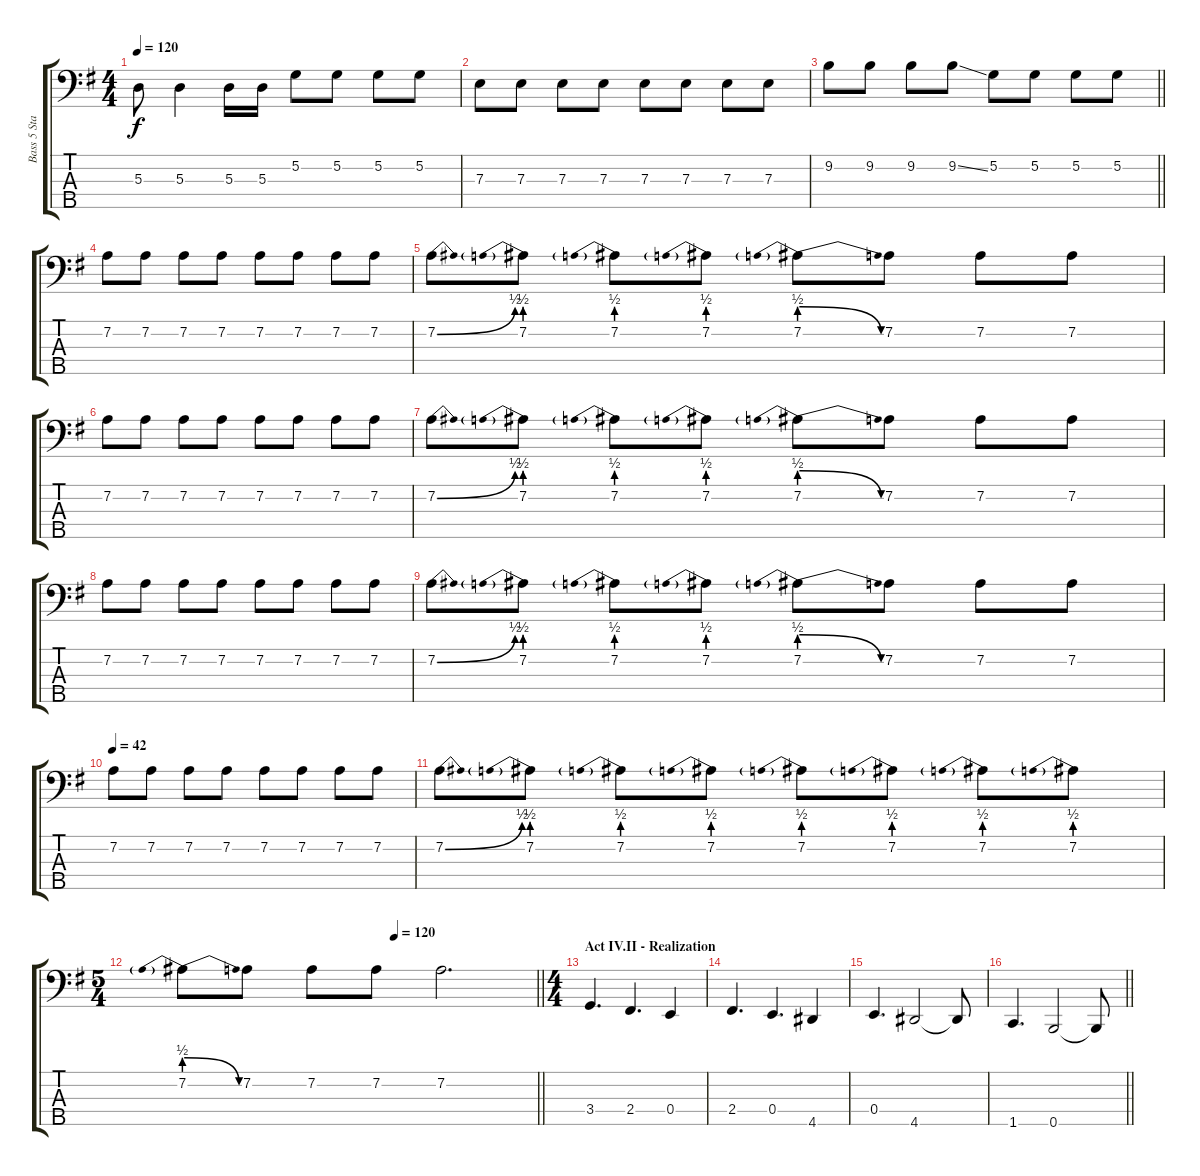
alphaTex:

\track ("Bass 5 Standard" "Bass 5 Sta") {instrument electricbassfinger}
\staff {score tabs}
\tuning (G2 D2 A1 E1 B0) {hide}
\ts (4 4)
\tempo 120
\clef f4
\ks eminor
5.3.8{dy f} 5.3.4 5.3.16 5.3.16 5.2.8 5.2.8 5.2.8 5.2.8 |
7.3.8 7.3.8 7.3.8 7.3.8 7.3.8 7.3.8 7.3.8 7.3.8 |
\barLineRight lightlight
9.2.8 9.2.8 9.2.8 9.2{ss}.8 5.2.8 5.2.8 5.2.8 5.2.8 |
\section ("" "")
7.2.8 7.2.8 7.2.8 7.2.8 7.2.8 7.2.8 7.2.8 7.2.8 |
7.2{be (bend 0 0 60 2)}.8 7.2{be (prebend 0 2 60 2)}.8 7.2{be (prebend 0 2 60 2)}.8 7.2{be (prebend 0 2 60 2)}.8 7.2{be (prebendrelease 0 2 60 0)}.8 7.2.8 7.2.8 7.2.8 |
7.2.8 7.2.8 7.2.8 7.2.8 7.2.8 7.2.8 7.2.8 7.2.8 |
7.2{be (bend 0 0 60 2)}.8 7.2{be (prebend 0 2 60 2)}.8 7.2{be (prebend 0 2 60 2)}.8 7.2{be (prebend 0 2 60 2)}.8 7.2{be (prebendrelease 0 2 60 0)}.8 7.2.8 7.2.8 7.2.8 |
7.2.8 7.2.8 7.2.8 7.2.8 7.2.8 7.2.8 7.2.8 7.2.8 |
7.2{be (bend 0 0 60 2)}.8 7.2{be (prebend 0 2 60 2)}.8 7.2{be (prebend 0 2 60 2)}.8 7.2{be (prebend 0 2 60 2)}.8 7.2{be (prebendrelease 0 2 60 0)}.8 7.2.8 7.2.8 7.2.8 |
\tempo 42
7.2.8 7.2.8 7.2.8 7.2.8 7.2.8 7.2.8 7.2.8 7.2.8 |
7.2{be (bend 0 0 60 2)}.8 7.2{be (prebend 0 2 60 2)}.8 7.2{be (prebend 0 2 60 2)}.8 7.2{be (prebend 0 2 60 2)}.8 7.2{be (prebend 0 2 60 2)}.8 7.2{be (prebend 0 2 60 2)}.8 7.2{be (prebend 0 2 60 2)}.8 7.2{be (prebend 0 2 60 2)}.8 |
\ts (5 4)
\tempo (120 0.6)
\barLineRight lightlight
7.2{be (prebendrelease 0 2 60 0)}.8 7.2.8 7.2.8 7.2.8 7.2.2{d} |
\ts (4 4)
\section ("" "Act IV.II - Realization")
3.4.4{d} 2.4.4{d} 0.4.4 |
2.4.4{d} 0.4.4{d} 4.5.4 |
0.4.4{d} 4.5.2 4.5{t}.8 |
\barLineRight lightlight
1.5.4{d} 0.5.2 0.5{t}.8
